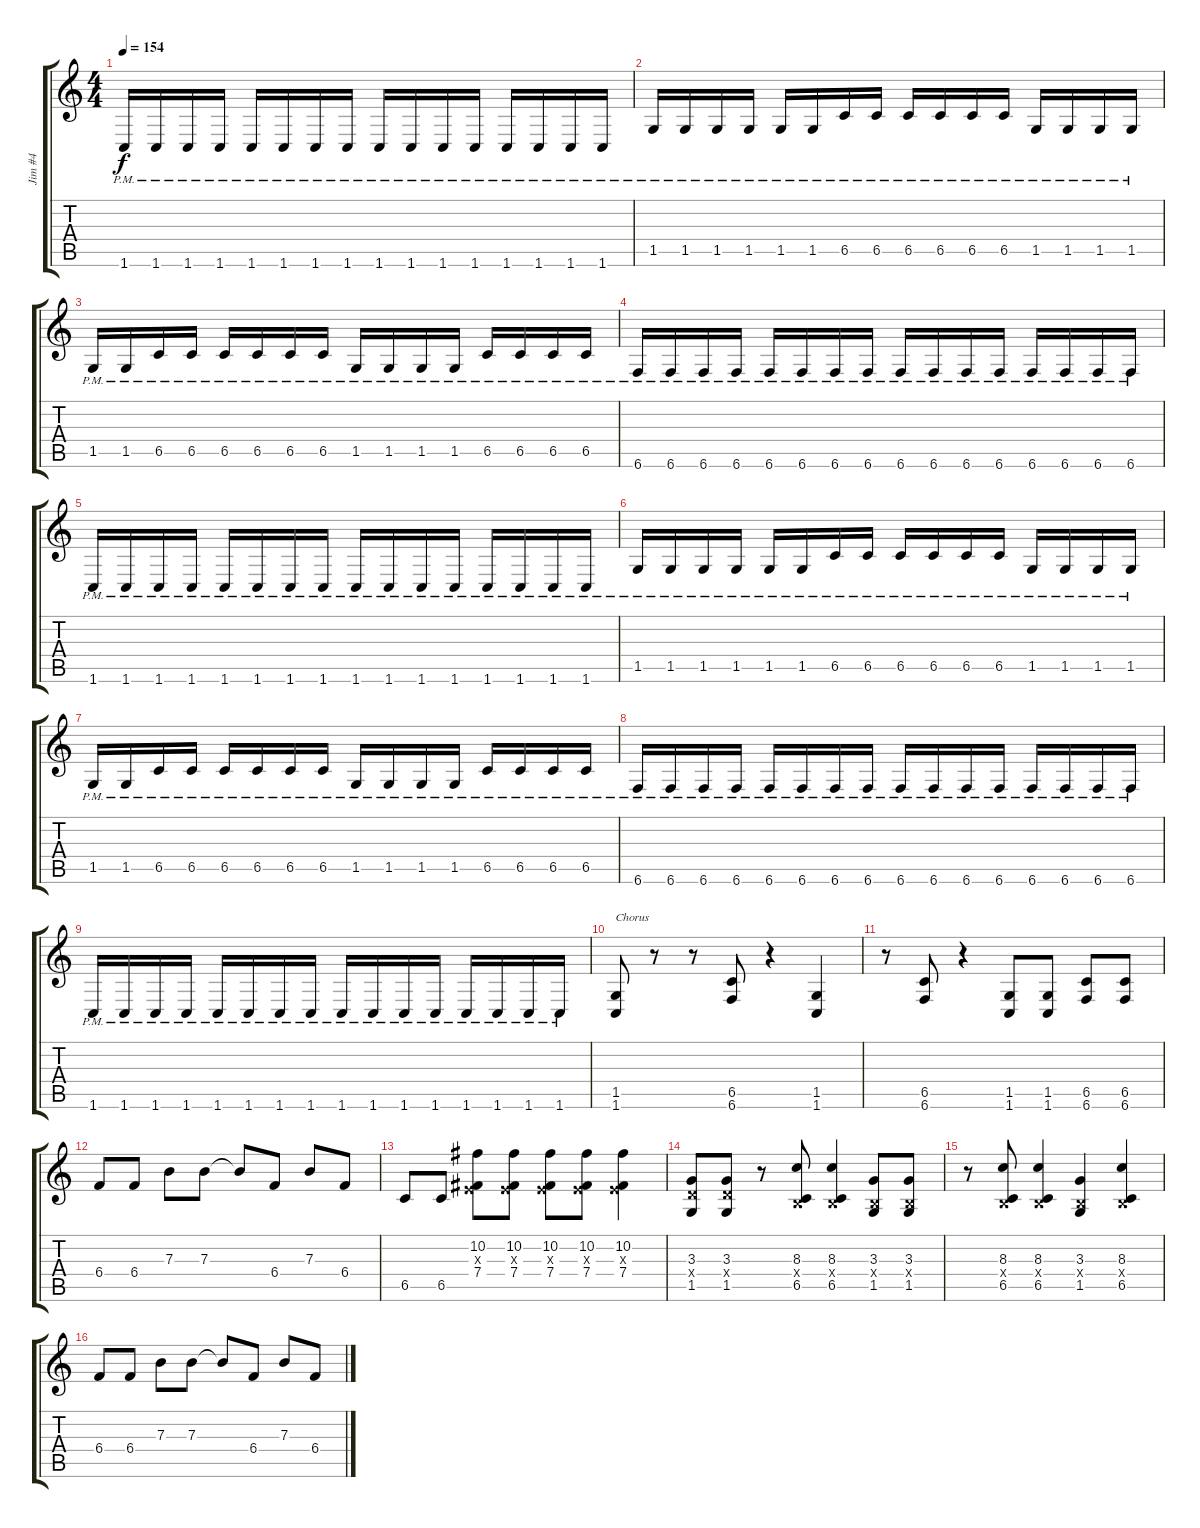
\track ("Jim #4" "Jim #4") {instrument distortionguitar}
\staff {score tabs}
\tuning (Db4 Ab3 E3 B2 Gb2 B1) {hide}
\ts (4 4)
\tempo 154
\clef g2
\ks c
1.6{pm}.16{dy f} 1.6{pm}.16 1.6{pm}.16 1.6{pm}.16 1.6{pm}.16 1.6{pm}.16 1.6{pm}.16 1.6{pm}.16 1.6{pm}.16 1.6{pm}.16 1.6{pm}.16 1.6{pm}.16 1.6{pm}.16 1.6{pm}.16 1.6{pm}.16 1.6{pm}.16 |
1.5{pm}.16 1.5{pm}.16 1.5{pm}.16 1.5{pm}.16 1.5{pm}.16 1.5{pm}.16 6.5{pm}.16 6.5{pm}.16 6.5{pm}.16 6.5{pm}.16 6.5{pm}.16 6.5{pm}.16 1.5{pm}.16 1.5{pm}.16 1.5{pm}.16 1.5{pm}.16 |
1.5{pm}.16 1.5{pm}.16 6.5{pm}.16 6.5{pm}.16 6.5{pm}.16 6.5{pm}.16 6.5{pm}.16 6.5{pm}.16 1.5{pm}.16 1.5{pm}.16 1.5{pm}.16 1.5{pm}.16 6.5{pm}.16 6.5{pm}.16 6.5{pm}.16 6.5{pm}.16 |
6.6{pm}.16 6.6{pm}.16 6.6{pm}.16 6.6{pm}.16 6.6{pm}.16 6.6{pm}.16 6.6{pm}.16 6.6{pm}.16 6.6{pm}.16 6.6{pm}.16 6.6{pm}.16 6.6{pm}.16 6.6{pm}.16 6.6{pm}.16 6.6{pm}.16 6.6{pm}.16 |
1.6{pm}.16 1.6{pm}.16 1.6{pm}.16 1.6{pm}.16 1.6{pm}.16 1.6{pm}.16 1.6{pm}.16 1.6{pm}.16 1.6{pm}.16 1.6{pm}.16 1.6{pm}.16 1.6{pm}.16 1.6{pm}.16 1.6{pm}.16 1.6{pm}.16 1.6{pm}.16 |
1.5{pm}.16 1.5{pm}.16 1.5{pm}.16 1.5{pm}.16 1.5{pm}.16 1.5{pm}.16 6.5{pm}.16 6.5{pm}.16 6.5{pm}.16 6.5{pm}.16 6.5{pm}.16 6.5{pm}.16 1.5{pm}.16 1.5{pm}.16 1.5{pm}.16 1.5{pm}.16 |
1.5{pm}.16 1.5{pm}.16 6.5{pm}.16 6.5{pm}.16 6.5{pm}.16 6.5{pm}.16 6.5{pm}.16 6.5{pm}.16 1.5{pm}.16 1.5{pm}.16 1.5{pm}.16 1.5{pm}.16 6.5{pm}.16 6.5{pm}.16 6.5{pm}.16 6.5{pm}.16 |
6.6{pm}.16 6.6{pm}.16 6.6{pm}.16 6.6{pm}.16 6.6{pm}.16 6.6{pm}.16 6.6{pm}.16 6.6{pm}.16 6.6{pm}.16 6.6{pm}.16 6.6{pm}.16 6.6{pm}.16 6.6{pm}.16 6.6{pm}.16 6.6{pm}.16 6.6{pm}.16 |
1.6{pm}.16 1.6{pm}.16 1.6{pm}.16 1.6{pm}.16 1.6{pm}.16 1.6{pm}.16 1.6{pm}.16 1.6{pm}.16 1.6{pm}.16 1.6{pm}.16 1.6{pm}.16 1.6{pm}.16 1.6{pm}.16 1.6{pm}.16 1.6{pm}.16 1.6{pm}.16 |
(1.5 1.6).8{txt "Chorus"} r.8 r.8 (6.5 6.6).8 r.4 (1.5 1.6).4 |
r.8 (6.5 6.6).8 r.4 (1.5 1.6).8 (1.5 1.6).8 (6.5 6.6).8 (6.5 6.6).8 |
6.4.8 6.4.8 7.3.8 7.3.8 7.3{t}.8 6.4.8 7.3.8 6.4.8 |
6.5.8 6.5.8 (10.2 0.3{x} 7.4).8 (10.2 0.3{x} 7.4).8 (10.2 0.3{x} 7.4).8 (10.2 0.3{x} 7.4).8 (10.2 0.3{x} 7.4).4 |
(3.3 3.4{x} 1.5).8 (3.3 3.4{x} 1.5).8 r.8 (8.3 0.4{x} 6.5).8 (8.3 0.4{x} 6.5).4 (3.3 0.4{x} 1.5).8 (3.3 0.4{x} 1.5).8 |
r.8 (8.3 0.4{x} 6.5).8 (8.3 0.4{x} 6.5).4 (3.3 0.4{x} 1.5).4 (8.3 0.4{x} 6.5).4 |
6.4.8 6.4.8 7.3.8 7.3.8 7.3{t}.8 6.4.8 7.3.8 6.4.8
